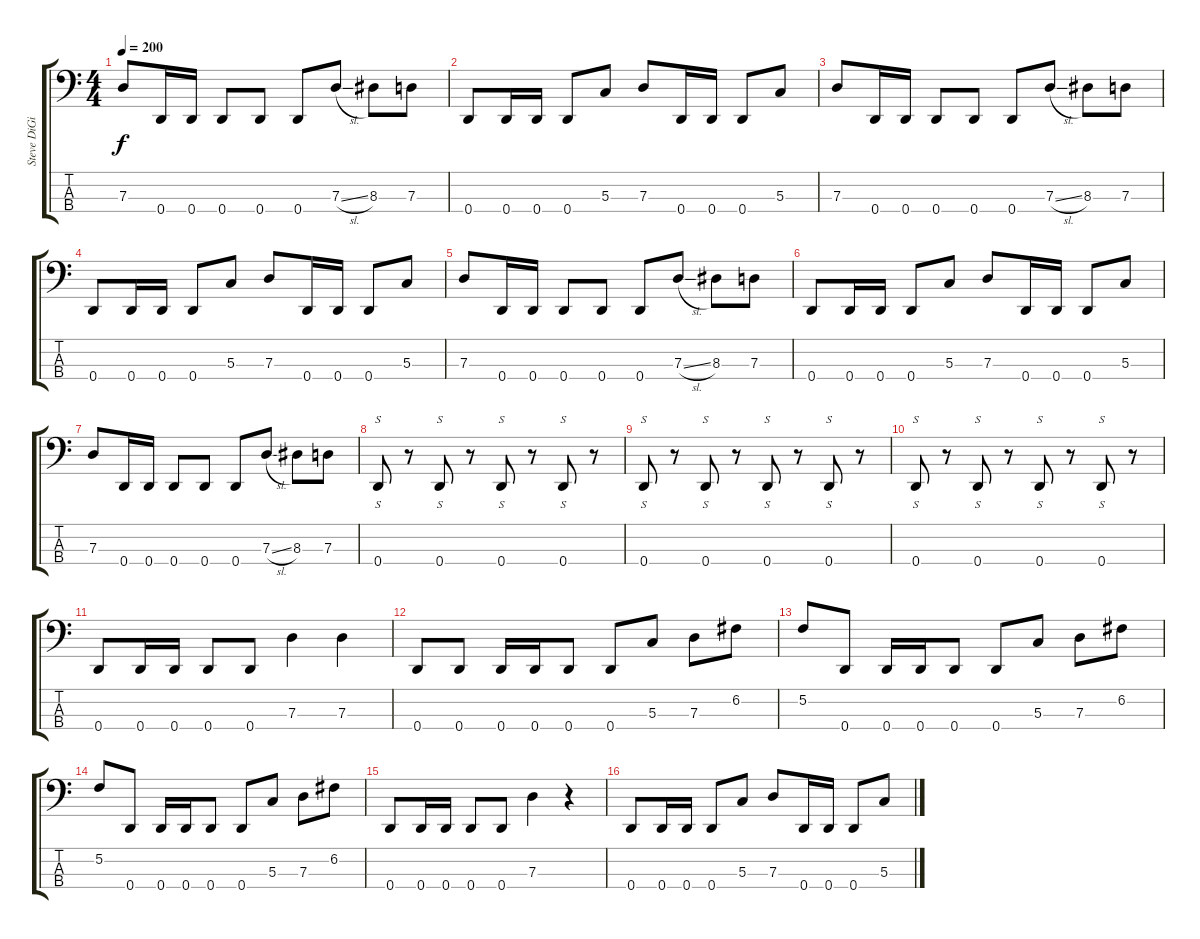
\track ("Steve DiGiorgio" "Steve DiGi") {instrument electricbassfinger}
\staff {score tabs}
\tuning (F2 C2 G1 D1) {hide}
\ts (4 4)
\tempo 200
\clef f4
\ks c
7.3.8{dy f} 0.4.16 0.4.16 0.4.8 0.4.8 0.4.8 7.3{sl}.8 8.3.8 7.3.8 |
0.4.8 0.4.16 0.4.16 0.4.8 5.3.8 7.3.8 0.4.16 0.4.16 0.4.8 5.3.8 |
7.3.8 0.4.16 0.4.16 0.4.8 0.4.8 0.4.8 7.3{sl}.8 8.3.8 7.3.8 |
0.4.8 0.4.16 0.4.16 0.4.8 5.3.8 7.3.8 0.4.16 0.4.16 0.4.8 5.3.8 |
7.3.8 0.4.16 0.4.16 0.4.8 0.4.8 0.4.8 7.3{sl}.8 8.3.8 7.3.8 |
0.4.8 0.4.16 0.4.16 0.4.8 5.3.8 7.3.8 0.4.16 0.4.16 0.4.8 5.3.8 |
7.3.8 0.4.16 0.4.16 0.4.8 0.4.8 0.4.8 7.3{sl}.8 8.3.8 7.3.8 |
0.4.8{s} r.8 0.4.8{s} r.8 0.4.8{s} r.8 0.4.8{s} r.8 |
0.4.8{s} r.8 0.4.8{s} r.8 0.4.8{s} r.8 0.4.8{s} r.8 |
0.4.8{s} r.8 0.4.8{s} r.8 0.4.8{s} r.8 0.4.8{s} r.8 |
0.4.8 0.4.16 0.4.16 0.4.8 0.4.8 7.3.4 7.3.4 |
0.4.8 0.4.8 0.4.16 0.4.16 0.4.8 0.4.8 5.3.8 7.3.8 6.2.8 |
5.2.8 0.4.8 0.4.16 0.4.16 0.4.8 0.4.8 5.3.8 7.3.8 6.2.8 |
5.2.8 0.4.8 0.4.16 0.4.16 0.4.8 0.4.8 5.3.8 7.3.8 6.2.8 |
0.4.8 0.4.16 0.4.16 0.4.8 0.4.8 7.3.4 r.4 |
0.4.8 0.4.16 0.4.16 0.4.8 5.3.8 7.3.8 0.4.16 0.4.16 0.4.8 5.3.8
